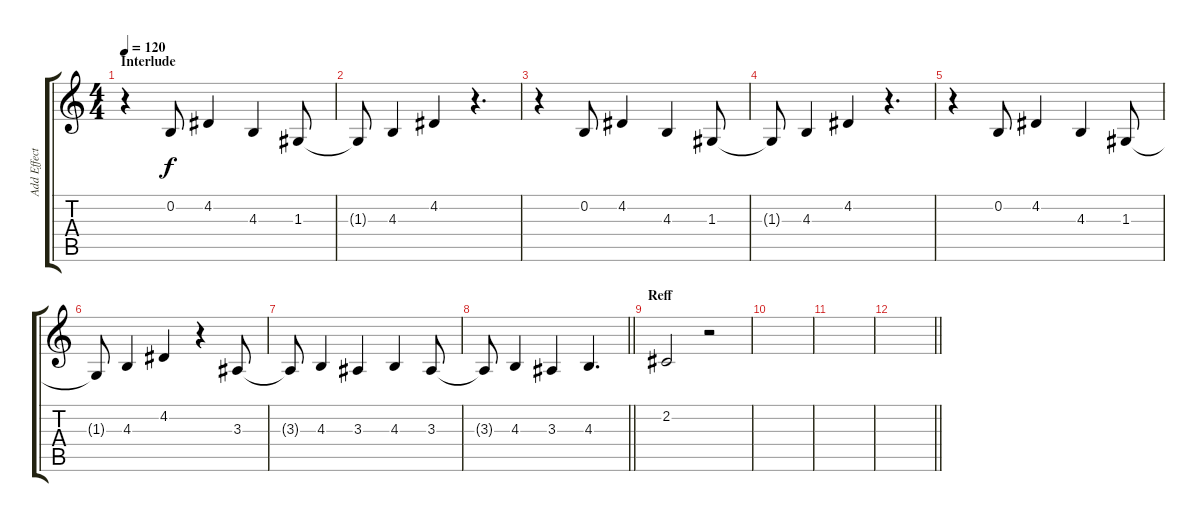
\track ("Add Effect" "Add Effect") {instrument fx7echoes}
\staff {score tabs}
\tuning (E4 B3 G3 D3 A2 E2) {hide}
\ts (4 4)
\section ("" "Interlude")
\tempo 120
\clef g2
\ks c
r.4{dy f volume 16} 0.2.8 4.2.4 4.3.4 1.3.8 |
1.3{t}.8 4.3.4 4.2.4 r.4{d} |
r.4 0.2.8 4.2.4 4.3.4 1.3.8 |
1.3{t}.8 4.3.4 4.2.4 r.4{d} |
r.4 0.2.8 4.2.4 4.3.4 1.3.8 |
1.3{t}.8 4.3.4 4.2.4 r.4 3.3.8 |
3.3{t}.8 4.3.4 3.3.4 4.3.4 3.3.8 |
\barLineRight lightlight
3.3{t}.8 4.3.4 3.3.4 4.3.4{d} |
\section ("" "Reff")
2.2.2 r.2 |
|
|
\barLineRight lightlight
